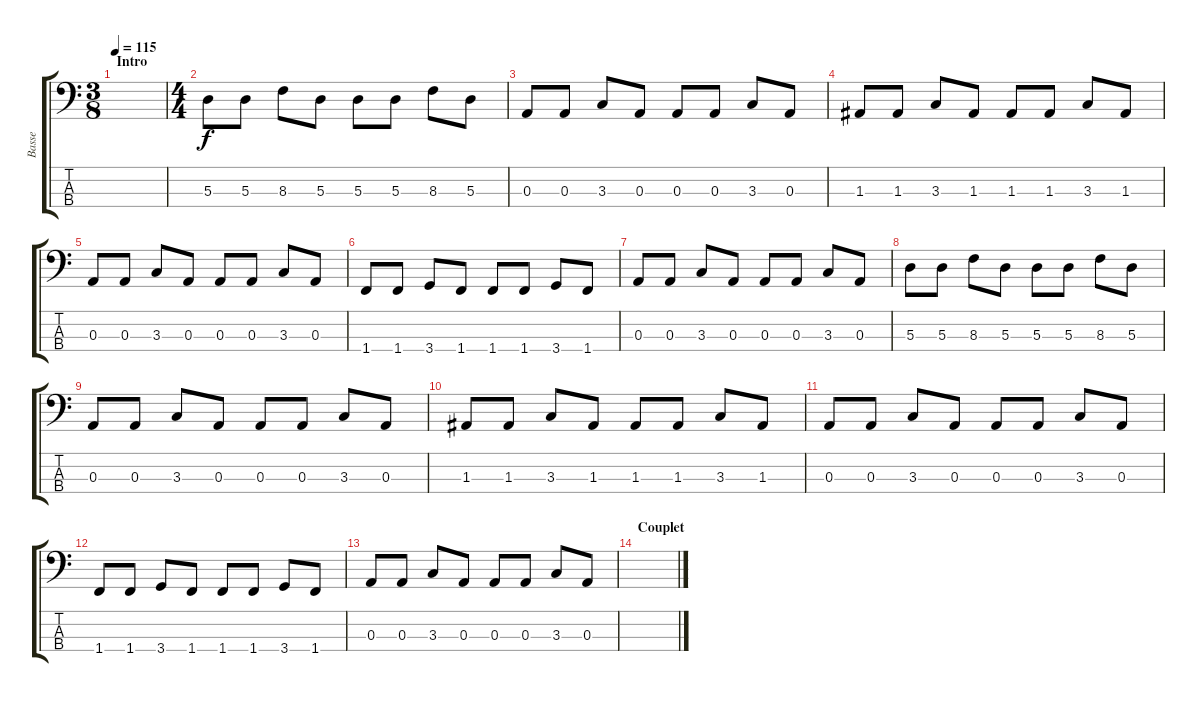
\track ("Basse" "Basse") {instrument electricbasspick}
\staff {score tabs}
\tuning (G2 D2 A1 E1) {hide}
\ts (3 8)
\section ("" "Intro")
\tempo 115
\clef f4
\ks c
|
\ts (4 4)
5.3.8 5.3.8 8.3.8 5.3.8 5.3.8 5.3.8 8.3.8 5.3.8 |
0.3.8 0.3.8 3.3.8 0.3.8 0.3.8 0.3.8 3.3.8 0.3.8 |
1.3.8 1.3.8 3.3.8 1.3.8 1.3.8 1.3.8 3.3.8 1.3.8 |
0.3.8 0.3.8 3.3.8 0.3.8 0.3.8 0.3.8 3.3.8 0.3.8 |
1.4.8 1.4.8 3.4.8 1.4.8 1.4.8 1.4.8 3.4.8 1.4.8 |
0.3.8 0.3.8 3.3.8 0.3.8 0.3.8 0.3.8 3.3.8 0.3.8 |
5.3.8 5.3.8 8.3.8 5.3.8 5.3.8 5.3.8 8.3.8 5.3.8 |
0.3.8 0.3.8 3.3.8 0.3.8 0.3.8 0.3.8 3.3.8 0.3.8 |
1.3.8 1.3.8 3.3.8 1.3.8 1.3.8 1.3.8 3.3.8 1.3.8 |
0.3.8 0.3.8 3.3.8 0.3.8 0.3.8 0.3.8 3.3.8 0.3.8 |
1.4.8 1.4.8 3.4.8 1.4.8 1.4.8 1.4.8 3.4.8 1.4.8 |
0.3.8 0.3.8 3.3.8 0.3.8 0.3.8 0.3.8 3.3.8 0.3.8 |
\section ("" "Couplet")
